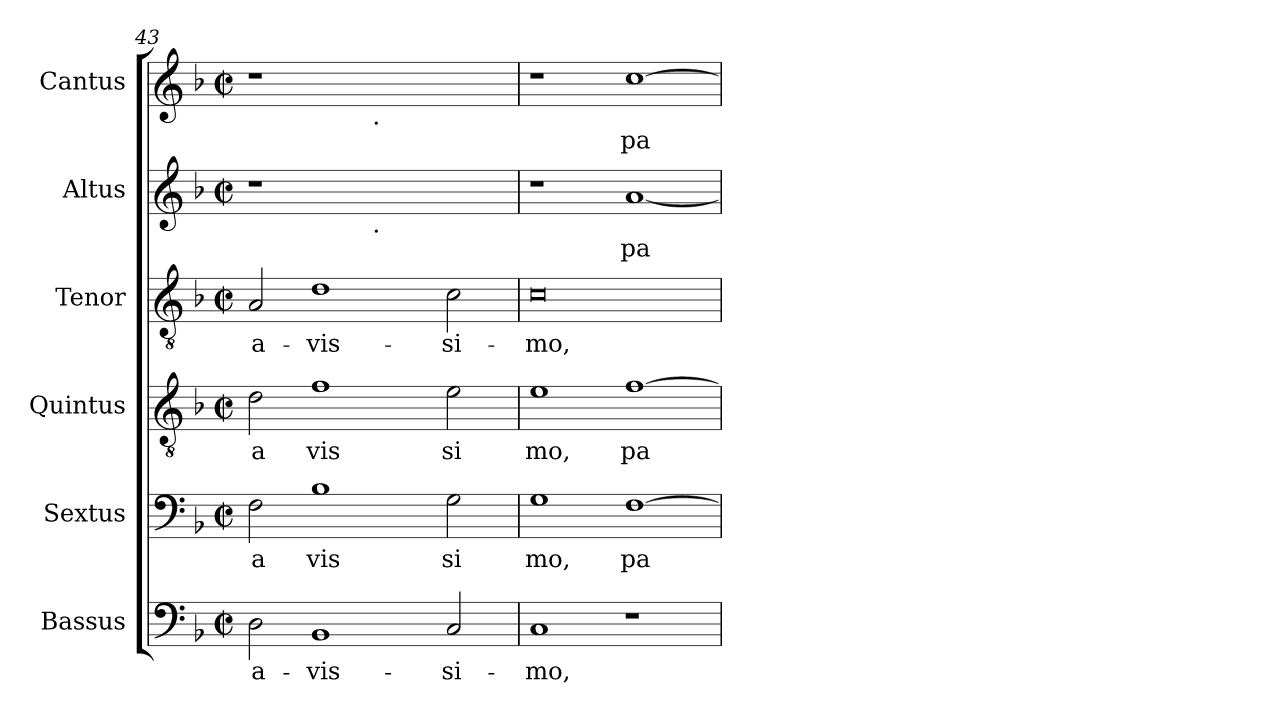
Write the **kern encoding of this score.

**kern	**text	**kern	**text	**kern	**text	**kern	**text	**kern	**text	**kern	**text
*part6	*part6	*part5	*part5	*part4	*part4	*part3	*part3	*part2	*part2	*part1	*part1
*staff6	*staff6	*staff5	*staff5	*staff4	*staff4	*staff3	*staff3	*staff2	*staff2	*staff1	*staff1
*I"Bassus	*	*I"Sextus	*	*I"Quintus	*	*I"Tenor	*	*I"Altus	*	*I"Cantus	*
*clefF4	*	*clefF4	*	*clefGv2	*	*clefGv2	*	*clefG2	*	*clefG2	*
*k[b-]	*	*k[b-]	*	*k[b-]	*	*k[b-]	*	*k[b-]	*	*k[b-]	*
*F:	*	*F:	*	*F:	*	*F:	*	*F:	*	*F:	*
*M2/2	*	*M2/2	*	*M2/2	*	*M2/2	*	*M2/2	*	*M2/2	*
*met(c|)	*	*met(c|)	*	*met(c|)	*	*met(c|)	*	*met(c|)	*	*met(c|)	*
=43	=43	=43	=43	=43	=43	=43	=43	=43	=43	=43	=43
!	!LO:LY:b:cj	!	!LO:LY:b:cj	!	!LO:LY:b:cj	!	!LO:LY:b:cj	!	!	!	!
*	*	*	*	*	*	*	*	*^	*	*^	*
2D\	-a-	2F\	a	2d\	a	2A/	-a-	1r	2ryy	.	1r	2ryy	.
!	!LO:LY:b:cj	!	!LO:LY:b:cj	!	!LO:LY:b:cj	!	!LO:LY:b:cj	!	!	!	!	!	!
1BB-	-vis-	1B-	vis	1f	vis	1d	-vis-	.	4...ryy	.	.	4...ryy	.
!	!	!	!	!	!	!	!	!	!	!	!	!LO:TX:b:t=.	!
!	!	!	!	!	!	!	!	!	!LO:TX:b:t=.	!	!	!	!
.	.	.	.	.	.	.	.	.	1ryy	.	.	1ryy	.
.	.	.	.	.	.	.	.	1ryy	.	.	1ryy	.	.
!	!LO:LY:b:cj	!	!LO:LY:b:cj	!	!LO:LY:b:cj	!	!LO:LY:b:cj	!	!	!	!	!	!
2C/	-si-	2G\	si	2e\	si	2c\	-si-	.	.	.	.	.	.
.	.	.	.	.	.	.	.	.	32ryy	.	.	32ryy	.
=44	=44	=44	=44	=44	=44	=44	=44	=44	=44	=44	=44	=44	=44
!	!LO:LY:b:cj	!	!LO:LY:b:cj	!	!LO:LY:b:cj	!	!LO:LY:b:cj	!	!	!	!	!	!
*	*	*	*	*	*	*	*	*v	*v	*	*	*	*
*	*	*	*	*	*	*	*	*	*	*v	*v	*
1C	-mo,	1G	mo,	1e	mo,	0c	-mo,	1r	.	1r	.
!	!	!	!LO:LY:b:cj	!	!LO:LY:b:cj	!	!	!	!LO:LY:b:cj	!	!LO:LY:b:cj
1r	.	[>1F	pa	[>1f	pa	.	.	[<1a	pa	[>1cc	pa
=	=	=	=	=	=	=	=	=	=	=	=
*-	*-	*-	*-	*-	*-	*-	*-	*-	*-	*-	*-
